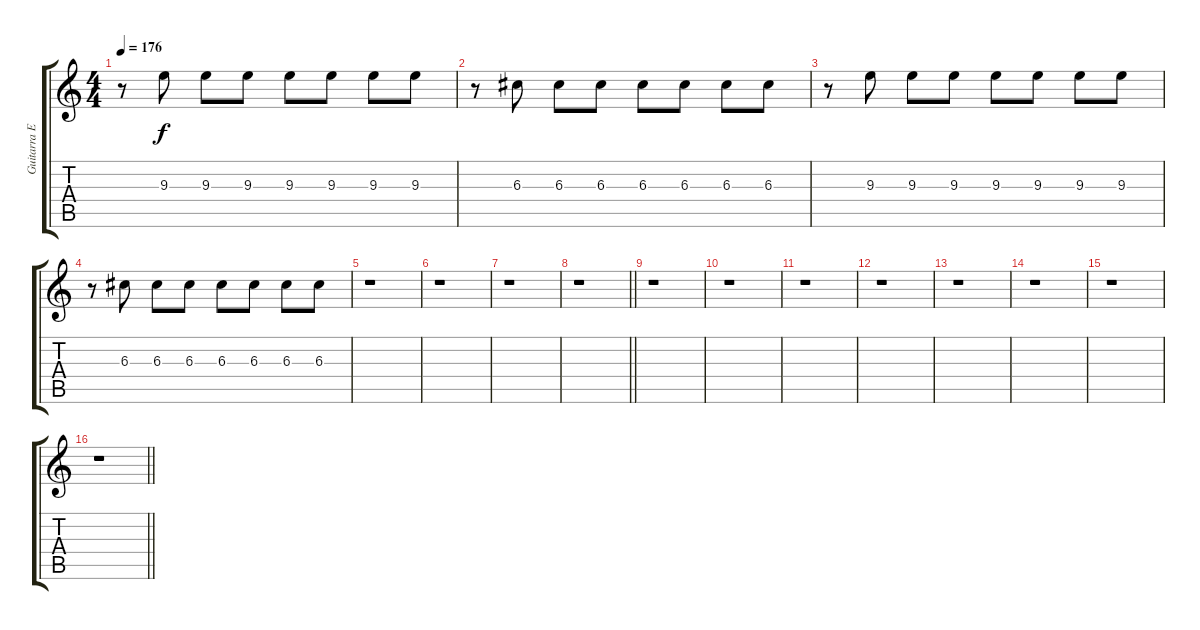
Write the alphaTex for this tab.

\track ("Guitarra Extra" "Guitarra E") {instrument distortionguitar}
\staff {score tabs}
\tuning (E4 B3 G3 D3 A2 E2) {hide}
\ts (4 4)
\tempo 176
\clef g2
\ks c
r.8{dy f} 9.3.8 9.3.8 9.3.8 9.3.8 9.3.8 9.3.8 9.3.8 |
r.8 6.3.8 6.3.8 6.3.8 6.3.8 6.3.8 6.3.8 6.3.8 |
r.8 9.3.8 9.3.8 9.3.8 9.3.8 9.3.8 9.3.8 9.3.8 |
r.8 6.3.8 6.3.8 6.3.8 6.3.8 6.3.8 6.3.8 6.3.8 |
r.1 |
r.1 |
r.1 |
\barLineRight lightlight
r.1 |
r.1 |
r.1 |
r.1 |
r.1 |
r.1 |
r.1 |
r.1 |
\barLineRight lightlight
r.1
